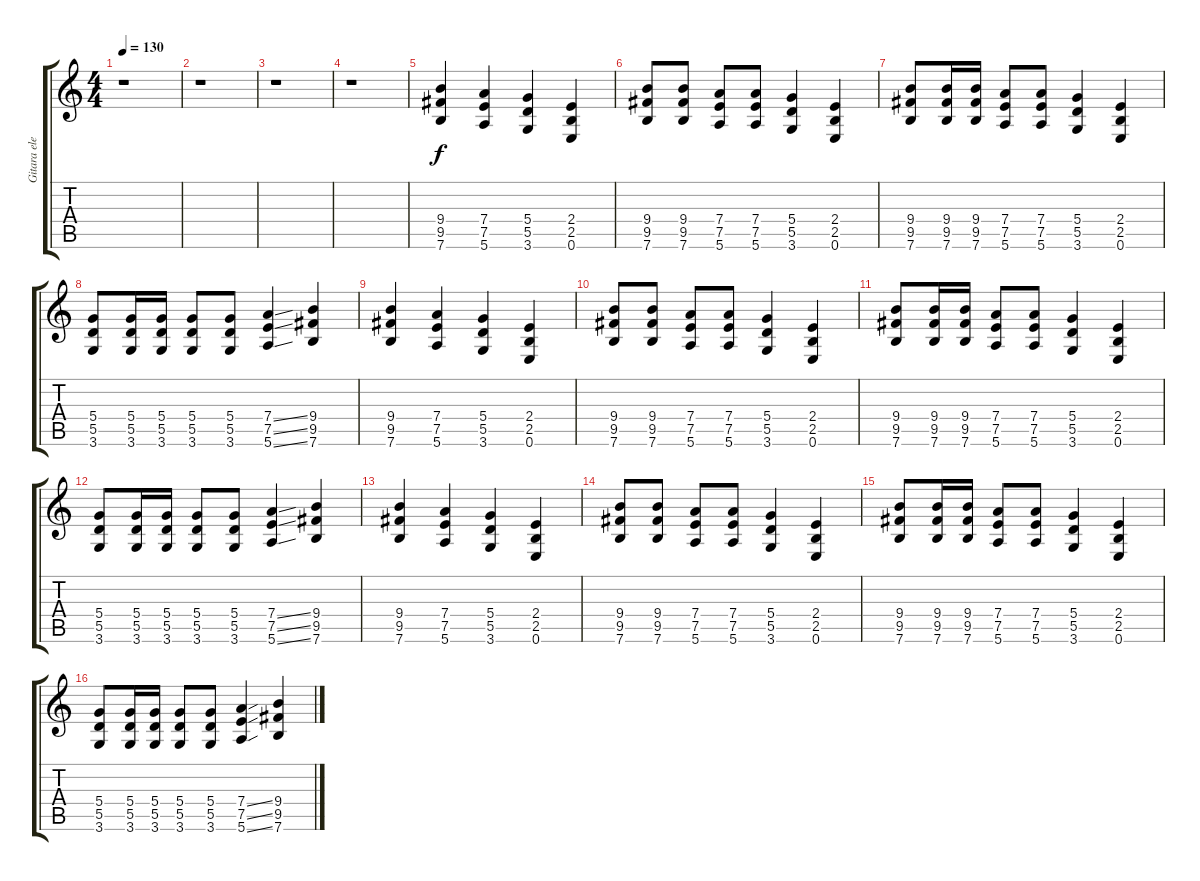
\track ("Gitara elektryczna" "Gitara ele") {instrument distortionguitar}
\staff {score tabs}
\tuning (E4 B3 G3 D3 A2 E2) {hide}
\ts (4 4)
\tempo 130
\clef g2
\ks c
r.1{dy f instrument distortionguitar} |
r.1 |
r.1 |
r.1 |
(9.4 9.5 7.6).4 (7.4 7.5 5.6).4 (5.4 5.5 3.6).4 (2.4 2.5 0.6).4 |
(9.4 9.5 7.6).8 (9.4 9.5 7.6).8 (7.4 7.5 5.6).8 (7.4 7.5 5.6).8 (5.4 5.5 3.6).4 (2.4 2.5 0.6).4 |
(9.4 9.5 7.6).8 (9.4 9.5 7.6).16 (9.4 9.5 7.6).16 (7.4 7.5 5.6).8 (7.4 7.5 5.6).8 (5.4 5.5 3.6).4 (2.4 2.5 0.6).4 |
(5.4 5.5 3.6).8 (5.4 5.5 3.6).16 (5.4 5.5 3.6).16 (5.4 5.5 3.6).8 (5.4 5.5 3.6).8 (7.4{ss} 7.5{ss} 5.6{ss}).4 (9.4 9.5 7.6).4 |
(9.4 9.5 7.6).4 (7.4 7.5 5.6).4 (5.4 5.5 3.6).4 (2.4 2.5 0.6).4 |
(9.4 9.5 7.6).8 (9.4 9.5 7.6).8 (7.4 7.5 5.6).8 (7.4 7.5 5.6).8 (5.4 5.5 3.6).4 (2.4 2.5 0.6).4 |
(9.4 9.5 7.6).8 (9.4 9.5 7.6).16 (9.4 9.5 7.6).16 (7.4 7.5 5.6).8 (7.4 7.5 5.6).8 (5.4 5.5 3.6).4 (2.4 2.5 0.6).4 |
(5.4 5.5 3.6).8 (5.4 5.5 3.6).16 (5.4 5.5 3.6).16 (5.4 5.5 3.6).8 (5.4 5.5 3.6).8 (7.4{ss} 7.5{ss} 5.6{ss}).4 (9.4 9.5 7.6).4 |
(9.4 9.5 7.6).4 (7.4 7.5 5.6).4 (5.4 5.5 3.6).4 (2.4 2.5 0.6).4 |
(9.4 9.5 7.6).8 (9.4 9.5 7.6).8 (7.4 7.5 5.6).8 (7.4 7.5 5.6).8 (5.4 5.5 3.6).4 (2.4 2.5 0.6).4 |
(9.4 9.5 7.6).8 (9.4 9.5 7.6).16 (9.4 9.5 7.6).16 (7.4 7.5 5.6).8 (7.4 7.5 5.6).8 (5.4 5.5 3.6).4 (2.4 2.5 0.6).4 |
(5.4 5.5 3.6).8 (5.4 5.5 3.6).16 (5.4 5.5 3.6).16 (5.4 5.5 3.6).8 (5.4 5.5 3.6).8 (7.4{ss} 7.5{ss} 5.6{ss}).4 (9.4 9.5 7.6).4
